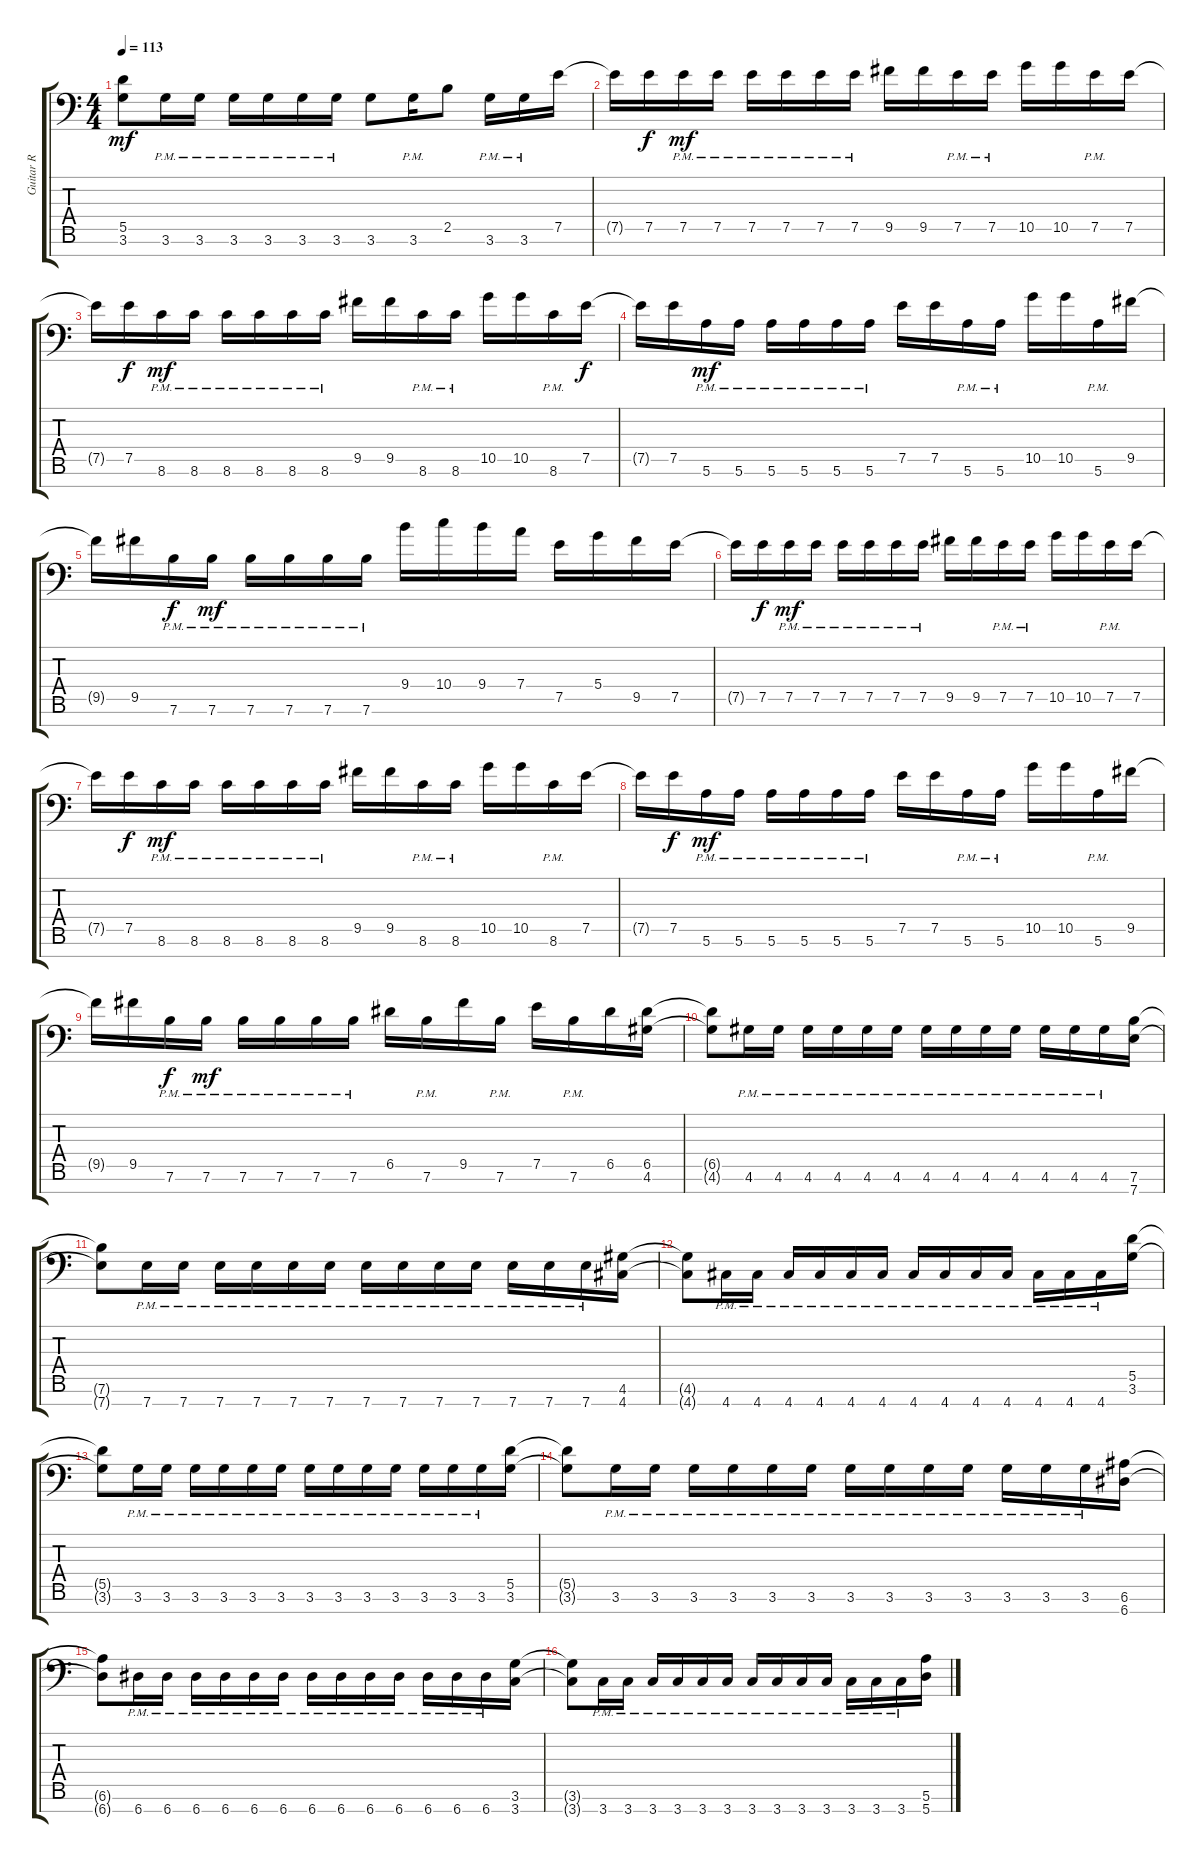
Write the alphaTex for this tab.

\track ("Guitar R" "Guitar R") {instrument overdrivenguitar}
\staff {score tabs}
\tuning (E4 B3 G3 D3 A2 E2 A1) {hide}
\ts (4 4)
\tempo 113
\clef f4
\ks c
(5.5{t} 3.6{t}).8{dy mf} 3.6{pm}.16 3.6{pm}.16 3.6{pm}.16 3.6{pm}.16 3.6{pm}.16 3.6{pm}.16 3.6.8 3.6{pm}.16 2.5.8 3.6{pm}.16 3.6{pm}.16 7.5.16 |
7.5{t}.16 7.5.16{dy f} 7.5{pm}.16{dy mf} 7.5{pm}.16 7.5{pm}.16 7.5{pm}.16 7.5{pm}.16 7.5{pm}.16 9.5.16 9.5.16 7.5{pm}.16 7.5{pm}.16 10.5.16 10.5.16 7.5{pm}.16 7.5.16 |
7.5{t}.16 7.5.16{dy f} 8.6{pm}.16{dy mf} 8.6{pm}.16 8.6{pm}.16 8.6{pm}.16 8.6{pm}.16 8.6{pm}.16 9.5.16 9.5.16 8.6{pm}.16 8.6{pm}.16 10.5.16 10.5.16 8.6{pm}.16 7.5.16{dy f} |
7.5{t}.16 7.5.16 5.6{pm}.16{dy mf} 5.6{pm}.16 5.6{pm}.16 5.6{pm}.16 5.6{pm}.16 5.6{pm}.16 7.5.16 7.5.16 5.6{pm}.16 5.6{pm}.16 10.5.16 10.5.16 5.6{pm}.16 9.5.16 |
9.5{t}.16 9.5.16 7.6{pm}.16{dy f} 7.6{pm}.16{dy mf} 7.6{pm}.16 7.6{pm}.16 7.6{pm}.16 7.6{pm}.16 9.4.16 10.4.16 9.4.16 7.4.16 7.5.16 5.4.16 9.5.16 7.5.16 |
7.5{t}.16 7.5.16{dy f} 7.5{pm}.16{dy mf} 7.5{pm}.16 7.5{pm}.16 7.5{pm}.16 7.5{pm}.16 7.5{pm}.16 9.5.16 9.5.16 7.5{pm}.16 7.5{pm}.16 10.5.16 10.5.16 7.5{pm}.16 7.5.16 |
7.5{t}.16 7.5.16{dy f} 8.6{pm}.16{dy mf} 8.6{pm}.16 8.6{pm}.16 8.6{pm}.16 8.6{pm}.16 8.6{pm}.16 9.5.16 9.5.16 8.6{pm}.16 8.6{pm}.16 10.5.16 10.5.16 8.6{pm}.16 7.5.16 |
7.5{t}.16 7.5.16{dy f} 5.6{pm}.16{dy mf} 5.6{pm}.16 5.6{pm}.16 5.6{pm}.16 5.6{pm}.16 5.6{pm}.16 7.5.16 7.5.16 5.6{pm}.16 5.6{pm}.16 10.5.16 10.5.16 5.6{pm}.16 9.5.16 |
9.5{t}.16 9.5.16 7.6{pm}.16{dy f} 7.6{pm}.16{dy mf} 7.6{pm}.16 7.6{pm}.16 7.6{pm}.16 7.6{pm}.16 6.5.16 7.6{pm}.16 9.5.16 7.6{pm}.16 7.5.16 7.6{pm}.16 6.5.16 (6.5 4.6).16 |
(6.5{t} 4.6{t}).8 4.6{pm}.16 4.6{pm}.16 4.6{pm}.16 4.6{pm}.16 4.6{pm}.16 4.6{pm}.16 4.6{pm}.16 4.6{pm}.16 4.6{pm}.16 4.6{pm}.16 4.6{pm}.16 4.6{pm}.16 4.6{pm}.16 (7.6 7.7).16 |
(7.6{t} 7.7{t}).8 7.7{pm}.16 7.7{pm}.16 7.7{pm}.16 7.7{pm}.16 7.7{pm}.16 7.7{pm}.16 7.7{pm}.16 7.7{pm}.16 7.7{pm}.16 7.7{pm}.16 7.7{pm}.16 7.7{pm}.16 7.7{pm}.16 (4.6 4.7).16 |
(4.6{t} 4.7{t}).8 4.7{pm}.16 4.7{pm}.16 4.7{pm}.16 4.7{pm}.16 4.7{pm}.16 4.7{pm}.16 4.7{pm}.16 4.7{pm}.16 4.7{pm}.16 4.7{pm}.16 4.7{pm}.16 4.7{pm}.16 4.7{pm}.16 (5.5 3.6).16 |
(5.5{t} 3.6{t}).8 3.6{pm}.16 3.6{pm}.16 3.6{pm}.16 3.6{pm}.16 3.6{pm}.16 3.6{pm}.16 3.6{pm}.16 3.6{pm}.16 3.6{pm}.16 3.6{pm}.16 3.6{pm}.16 3.6{pm}.16 3.6{pm}.16 (5.5 3.6).16 |
(5.5{t} 3.6{t}).8 3.6{pm}.16 3.6{pm}.16 3.6{pm}.16 3.6{pm}.16 3.6{pm}.16 3.6{pm}.16 3.6{pm}.16 3.6{pm}.16 3.6{pm}.16 3.6{pm}.16 3.6{pm}.16 3.6{pm}.16 3.6{pm}.16 (6.6 6.7).16 |
(6.6{t} 6.7{t}).8 6.7{pm}.16 6.7{pm}.16 6.7{pm}.16 6.7{pm}.16 6.7{pm}.16 6.7{pm}.16 6.7{pm}.16 6.7{pm}.16 6.7{pm}.16 6.7{pm}.16 6.7{pm}.16 6.7{pm}.16 6.7{pm}.16 (3.6 3.7).16 |
(3.6{t} 3.7{t}).8 3.7{pm}.16 3.7{pm}.16 3.7{pm}.16 3.7{pm}.16 3.7{pm}.16 3.7{pm}.16 3.7{pm}.16 3.7{pm}.16 3.7{pm}.16 3.7{pm}.16 3.7{pm}.16 3.7{pm}.16 3.7{pm}.16 (5.6 5.7).16
